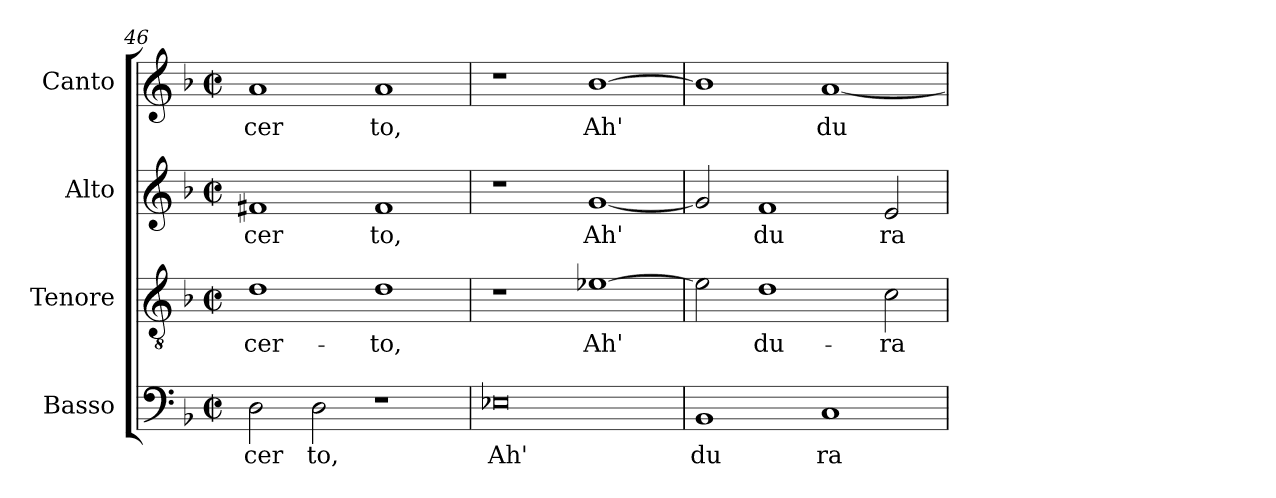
**kern	**text	**kern	**text	**kern	**text	**kern	**text
*part4	*part4	*part3	*part3	*part2	*part2	*part1	*part1
*staff4	*staff4	*staff3	*staff3	*staff2	*staff2	*staff1	*staff1
*I"Basso	*	*I"Tenore	*	*I"Alto	*	*I"Canto	*
!!LO:LB:g=z
*clefF4	*	*clefGv2	*	*clefG2	*	*clefG2	*
*k[b-]	*	*k[b-]	*	*k[b-]	*	*k[b-]	*
*F:	*	*F:	*	*F:	*	*F:	*
*M2/2	*	*M2/2	*	*M2/2	*	*M2/2	*
*met(c|)	*	*met(c|)	*	*met(c|)	*	*met(c|)	*
=46	=46	=46	=46	=46	=46	=46	=46
!	!LO:LY:b:cj	!	!LO:LY:b:cj	!	!LO:LY:b:cj	!	!LO:LY:b:cj
2D\	cer	1d	cer-	1f#X	cer	1a	cer
!	!LO:LY:b:cj	!	!	!	!	!	!
2D\	to,	.	.	.	.	.	.
!	!	!	!LO:LY:b:cj	!	!LO:LY:b:cj	!	!LO:LY:b:cj
1r	.	1d	-to,	1f#	to,	1a	to,
=47	=47	=47	=47	=47	=47	=47	=47
!	!LO:LY:b:cj	!	!	!	!	!	!
0E-X	Ah'	1r	.	1r	.	1r	.
!	!	!	!LO:LY:b:cj	!	!LO:LY:b:cj	!	!LO:LY:b:cj
.	.	[>1e-X	Ah'	[<1g	Ah'	[>1b-	Ah'
=48	=48	=48	=48	=48	=48	=48	=48
!	!LO:LY:b:cj	!	!LO:LY:b:cj	!	!LO:LY:b:cj	!	!LO:LY:b:cj
1BB-	du	2e-\]	.	2g/]	.	1b-]	.
!	!	!	!LO:LY:b:cj	!	!LO:LY:b:cj	!	!
.	.	1d	du-	1f	du	.	.
!	!LO:LY:b:cj	!	!	!	!	!	!LO:LY:b:cj
1C	ra	.	.	.	.	[<1a	du
!	!	!	!LO:LY:b:cj	!	!LO:LY:b:cj	!	!
.	.	2c\	-ra	2e/	ra	.	.
=	=	=	=	=	=	=	=
*-	*-	*-	*-	*-	*-	*-	*-
